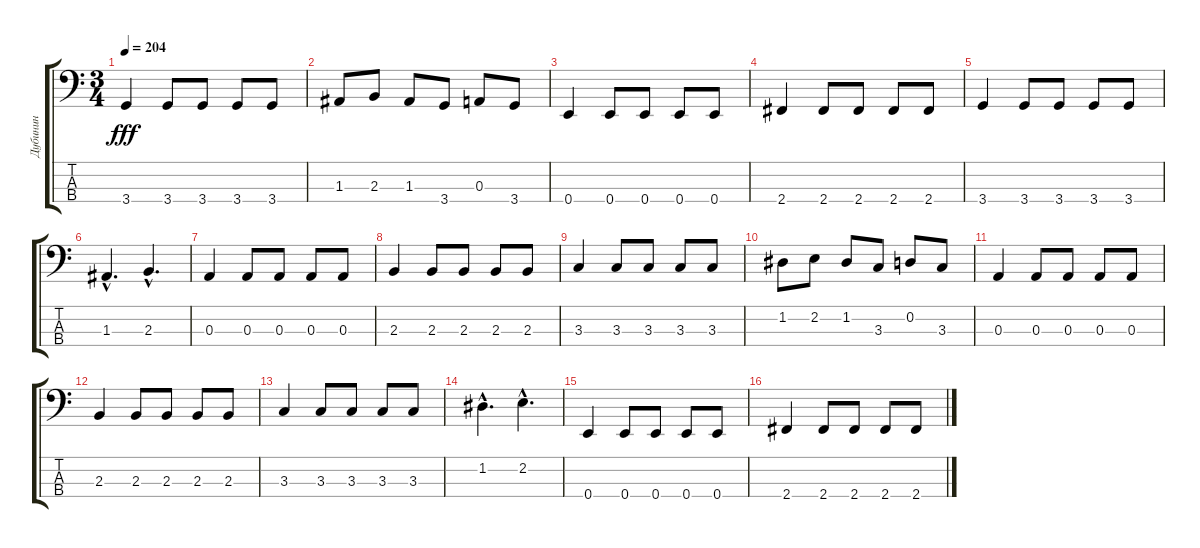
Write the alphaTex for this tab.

\track ("Дубинин" "Дубинин") {instrument electricbassfinger}
\staff {score tabs}
\tuning (G2 D2 A1 E1) {hide}
\ts (3 4)
\tempo 204
\clef f4
\ks c
3.4.4{dy fff} 3.4.8 3.4.8 3.4.8 3.4.8 |
1.3.8 2.3.8 1.3.8 3.4.8 0.3.8 3.4.8 |
0.4.4 0.4.8 0.4.8 0.4.8 0.4.8 |
2.4.4 2.4.8 2.4.8 2.4.8 2.4.8 |
3.4.4 3.4.8 3.4.8 3.4.8 3.4.8 |
1.3{hac}.4{d} 2.3{hac}.4{d} |
0.3.4 0.3.8 0.3.8 0.3.8 0.3.8 |
2.3.4 2.3.8 2.3.8 2.3.8 2.3.8 |
3.3.4 3.3.8 3.3.8 3.3.8 3.3.8 |
1.2.8 2.2.8 1.2.8 3.3.8 0.2.8 3.3.8 |
0.3.4 0.3.8 0.3.8 0.3.8 0.3.8 |
2.3.4 2.3.8 2.3.8 2.3.8 2.3.8 |
3.3.4 3.3.8 3.3.8 3.3.8 3.3.8 |
1.2{hac}.4{d} 2.2{hac}.4{d} |
0.4.4 0.4.8 0.4.8 0.4.8 0.4.8 |
2.4.4 2.4.8 2.4.8 2.4.8 2.4.8
